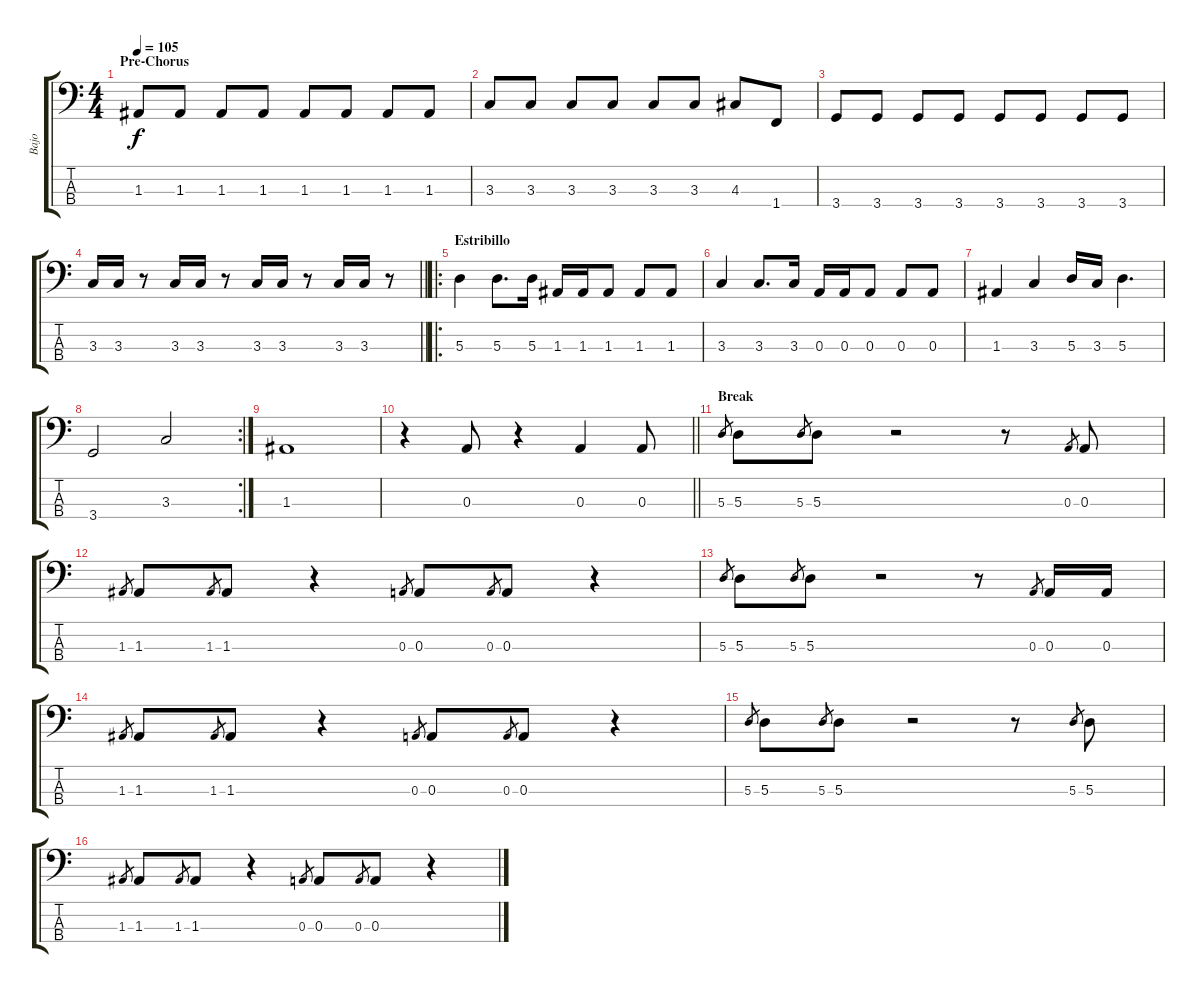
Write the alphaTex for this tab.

\track ("Bajo" "Bajo") {instrument electricbasspick}
\staff {score tabs}
\tuning (G2 D2 A1 E1) {hide}
\ts (4 4)
\section ("" "Pre-Chorus")
\tempo 105
\clef f4
\ks c
1.3.8{dy f} 1.3.8 1.3.8 1.3.8 1.3.8 1.3.8 1.3.8 1.3.8 |
3.3.8 3.3.8 3.3.8 3.3.8 3.3.8 3.3.8 4.3.8 1.4.8 |
3.4.8 3.4.8 3.4.8 3.4.8 3.4.8 3.4.8 3.4.8 3.4.8 |
\barLineRight lightlight
3.3.16 3.3.16 r.8 3.3.16 3.3.16 r.8 3.3.16 3.3.16 r.8 3.3.16 3.3.16 r.8 |
\ro
\section ("" "Estribillo")
5.3.4 5.3.8{d} 5.3.16 1.3.16 1.3.16 1.3.8 1.3.8 1.3.8 |
3.3.4 3.3.8{d} 3.3.16 0.3.16 0.3.16 0.3.8 0.3.8 0.3.8 |
1.3.4 3.3.4 5.3.16 3.3.16 5.3.4{d} |
\rc 2
3.4.2 3.3.2 |
1.3.1 |
\barLineRight lightlight
r.4 0.3.8 r.4 0.3.4 0.3.8 |
\section ("" "Break")
5.3.8{gr} 5.3.8 5.3.8{gr} 5.3.8 r.2 r.8 0.3.8{gr} 0.3.8 |
1.3.8{gr} 1.3.8 1.3.8{gr} 1.3.8 r.4 0.3.8{gr} 0.3.8 0.3.8{gr} 0.3.8 r.4 |
5.3.8{gr} 5.3.8 5.3.8{gr} 5.3.8 r.2 r.8 0.3.8{gr} 0.3.16 0.3.16 |
1.3.8{gr} 1.3.8 1.3.8{gr} 1.3.8 r.4 0.3.8{gr} 0.3.8 0.3.8{gr} 0.3.8 r.4 |
5.3.8{gr} 5.3.8 5.3.8{gr} 5.3.8 r.2 r.8 5.3.8{gr} 5.3.8 |
1.3.8{gr} 1.3.8 1.3.8{gr} 1.3.8 r.4 0.3.8{gr} 0.3.8 0.3.8{gr} 0.3.8 r.4
